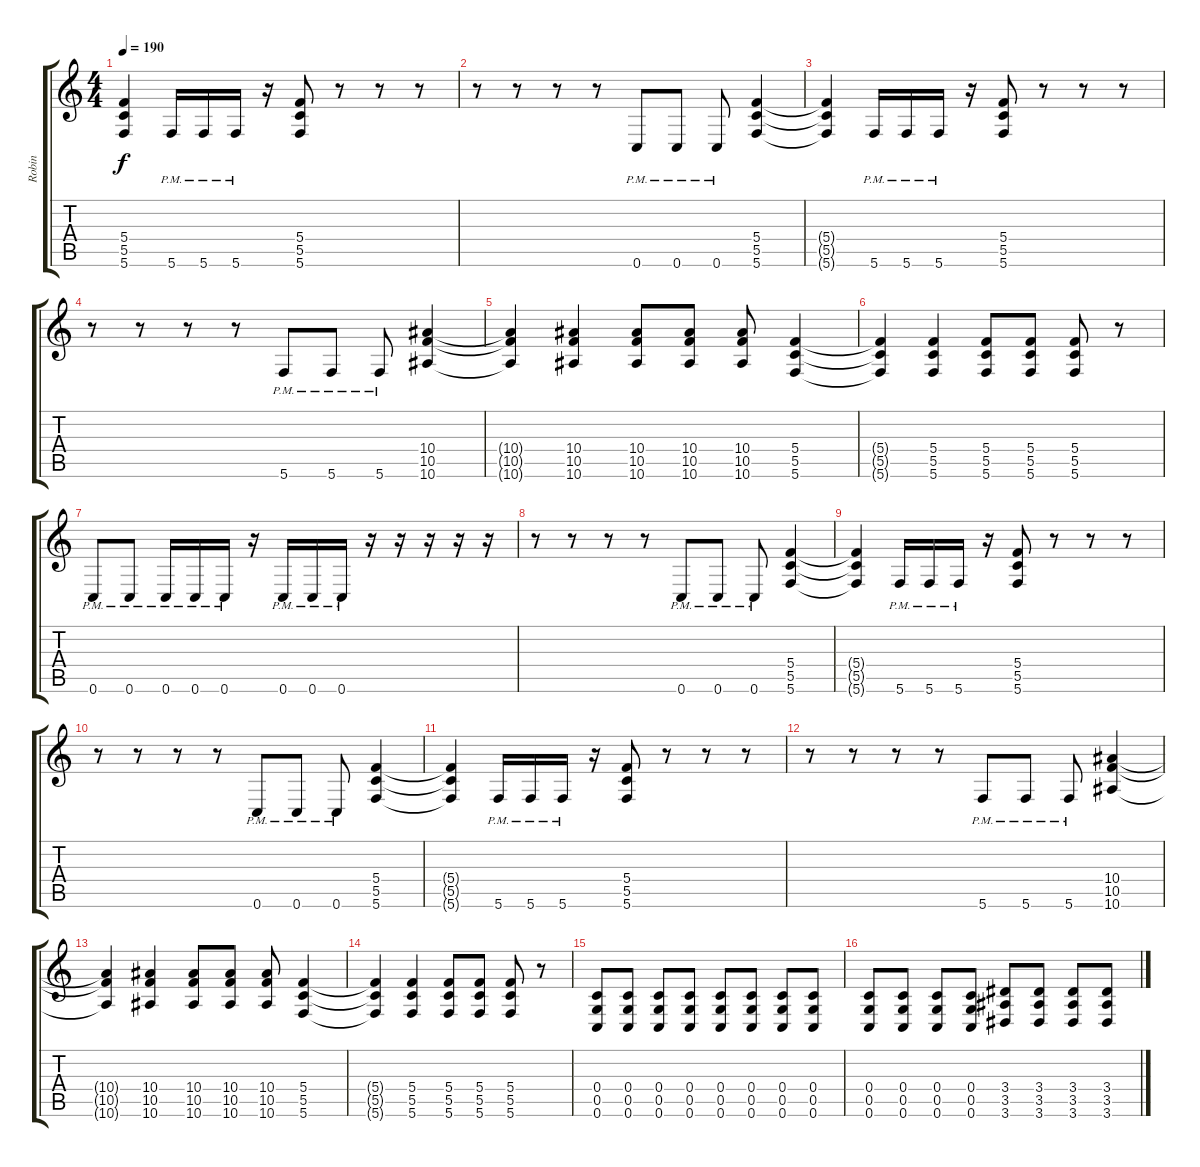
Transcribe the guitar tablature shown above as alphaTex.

\track ("Robin" "Robin") {instrument electricguitarjazz}
\staff {score tabs}
\tuning (D4 A3 F3 C3 G2 C2) {hide}
\ts (4 4)
\tempo 190
\clef g2
\ks c
(5.4{t} 5.5{t} 5.6{t}).4{dy f} 5.6{pm}.16 5.6{pm}.16 5.6{pm}.16 r.16 (5.4 5.5 5.6).8 r.8 r.8 r.8 |
r.8 r.8 r.8 r.8 0.6{pm}.8 0.6{pm}.8 0.6{pm}.8 (5.4 5.5 5.6).4 |
(5.4{t} 5.5{t} 5.6{t}).4 5.6{pm}.16 5.6{pm}.16 5.6{pm}.16 r.16 (5.4 5.5 5.6).8 r.8 r.8 r.8 |
r.8 r.8 r.8 r.8 5.6{pm}.8 5.6{pm}.8 5.6{pm}.8 (10.4 10.5 10.6).4 |
(10.4{t} 10.5{t} 10.6{t}).4 (10.4 10.5 10.6).4 (10.4 10.5 10.6).8 (10.4 10.5 10.6).8 (10.4 10.5 10.6).8 (5.4 5.5 5.6).4 |
(5.4{t} 5.5{t} 5.6{t}).4 (5.4 5.5 5.6).4 (5.4 5.5 5.6).8 (5.4 5.5 5.6).8 (5.4 5.5 5.6).8 r.8 |
0.6{pm}.8 0.6{pm}.8 0.6{pm}.16 0.6{pm}.16 0.6{pm}.16 r.16 0.6{pm}.16 0.6{pm}.16 0.6{pm}.16 r.16 r.16 r.16 r.16 r.16 |
r.8 r.8 r.8 r.8 0.6{pm}.8 0.6{pm}.8 0.6{pm}.8 (5.4 5.5 5.6).4 |
(5.4{t} 5.5{t} 5.6{t}).4 5.6{pm}.16 5.6{pm}.16 5.6{pm}.16 r.16 (5.4 5.5 5.6).8 r.8 r.8 r.8 |
r.8 r.8 r.8 r.8 0.6{pm}.8 0.6{pm}.8 0.6{pm}.8 (5.4 5.5 5.6).4 |
(5.4{t} 5.5{t} 5.6{t}).4 5.6{pm}.16 5.6{pm}.16 5.6{pm}.16 r.16 (5.4 5.5 5.6).8 r.8 r.8 r.8 |
r.8 r.8 r.8 r.8 5.6{pm}.8 5.6{pm}.8 5.6{pm}.8 (10.4 10.5 10.6).4 |
(10.4{t} 10.5{t} 10.6{t}).4 (10.4 10.5 10.6).4 (10.4 10.5 10.6).8 (10.4 10.5 10.6).8 (10.4 10.5 10.6).8 (5.4 5.5 5.6).4 |
(5.4{t} 5.5{t} 5.6{t}).4 (5.4 5.5 5.6).4 (5.4 5.5 5.6).8 (5.4 5.5 5.6).8 (5.4 5.5 5.6).8 r.8 |
(0.4 0.5 0.6).8 (0.4 0.5 0.6).8 (0.4 0.5 0.6).8 (0.4 0.5 0.6).8 (0.4 0.5 0.6).8 (0.4 0.5 0.6).8 (0.4 0.5 0.6).8 (0.4 0.5 0.6).8 |
(0.4 0.5 0.6).8 (0.4 0.5 0.6).8 (0.4 0.5 0.6).8 (0.4 0.5 0.6).8 (3.4 3.5 3.6).8 (3.4 3.5 3.6).8 (3.4 3.5 3.6).8 (3.4 3.5 3.6).8
